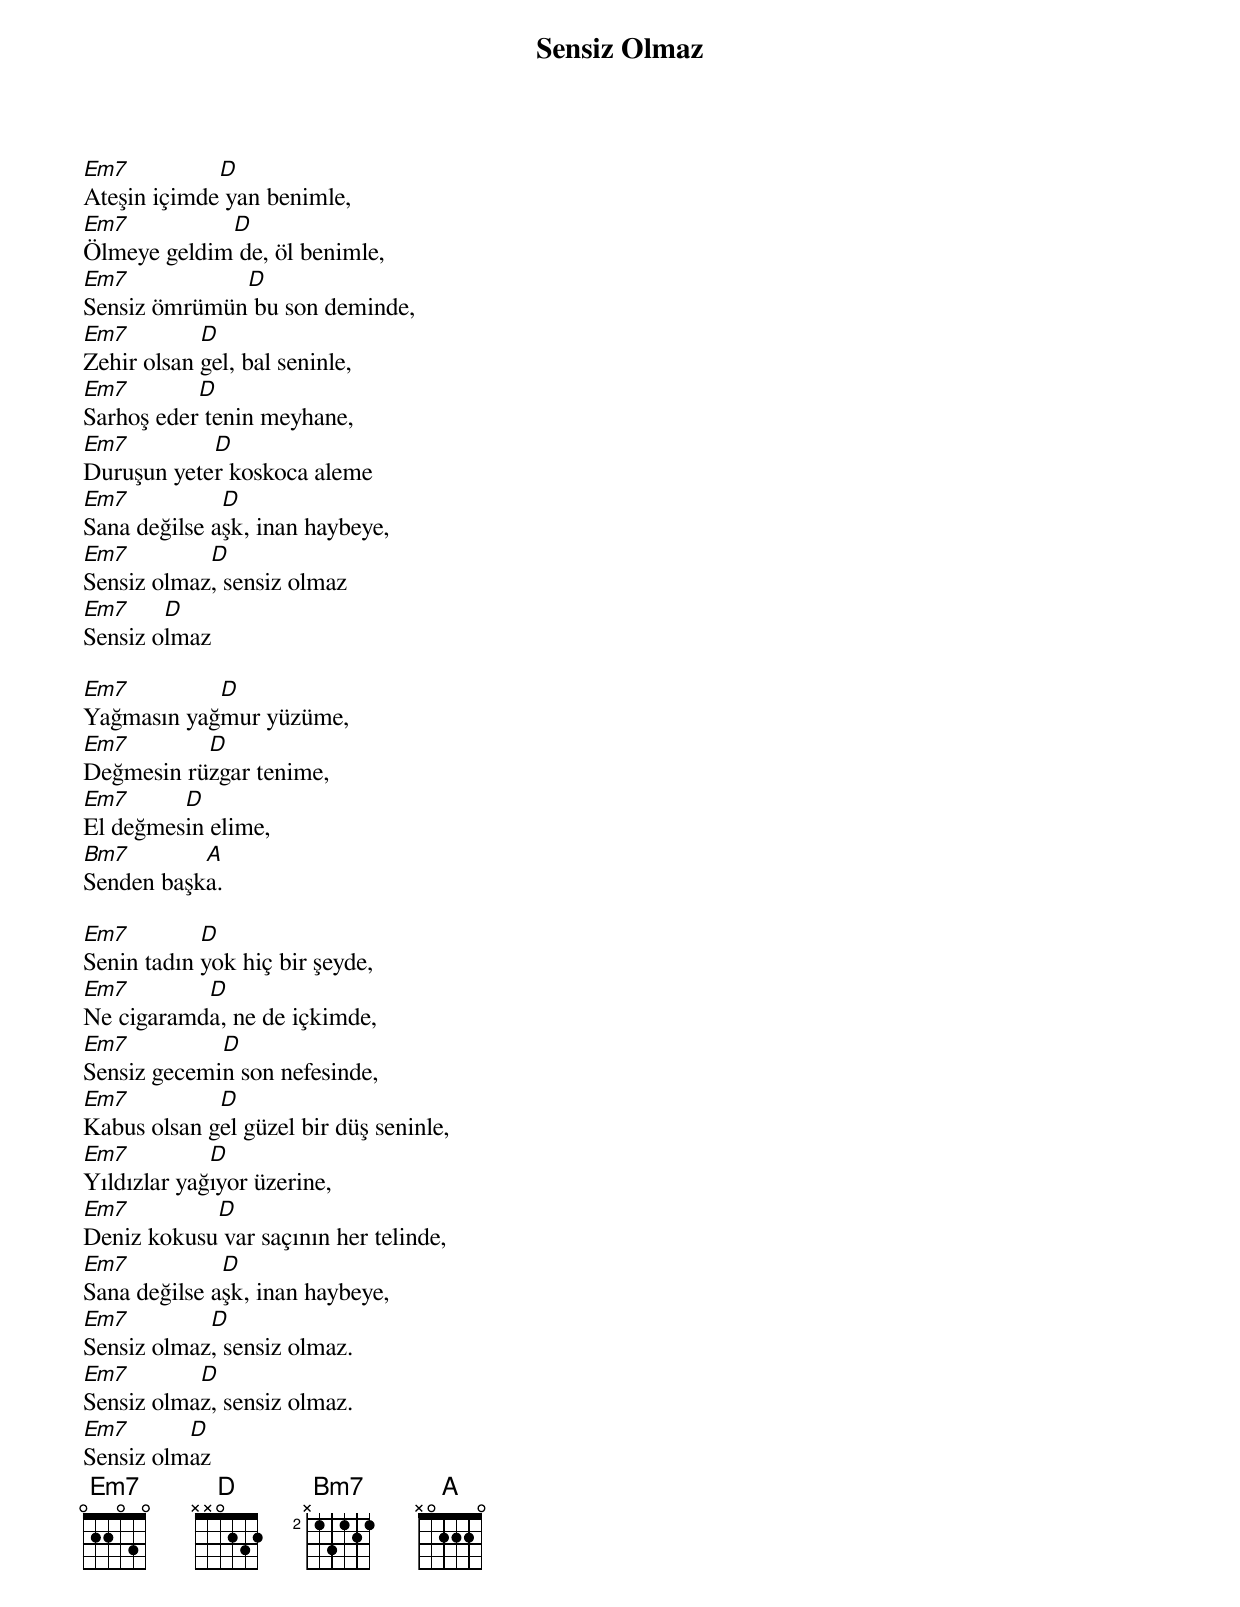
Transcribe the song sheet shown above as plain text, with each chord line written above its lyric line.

{title: Sensiz Olmaz}
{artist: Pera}

Em7          D
Ateşin içimde yan benimle,
Em7          D
Ölmeye geldim de, öl benimle,
Em7           D
Sensiz ömrümün bu son deminde,
Em7         D
Zehir olsan gel, bal seninle,
Em7        D
Sarhoş eder tenin meyhane,
Em7         D
Duruşun yeter koskoca aleme
Em7           D
Sana değilse aşk, inan haybeye,
Em7         D
Sensiz olmaz, sensiz olmaz
Em7     D
Sensiz olmaz

Em7         D
Yağmasın yağmur yüzüme,
Em7        D
Değmesin rüzgar tenime,
Em7      D
El değmesin elime,
Bm7        A
Senden başka.

Em7         D
Senin tadın yok hiç bir şeyde,
Em7        D
Ne cigaramda, ne de içkimde,
Em7          D
Sensiz gecemin son nefesinde,
Em7          D
Kabus olsan gel güzel bir düş seninle,
Em7          D
Yıldızlar yağıyor üzerine,
Em7         D
Deniz kokusu var saçının her telinde,
Em7           D
Sana değilse aşk, inan haybeye,
Em7         D
Sensiz olmaz, sensiz olmaz.
Em7        D
Sensiz olmaz, sensiz olmaz.
Em7       D
Sensiz olmaz
